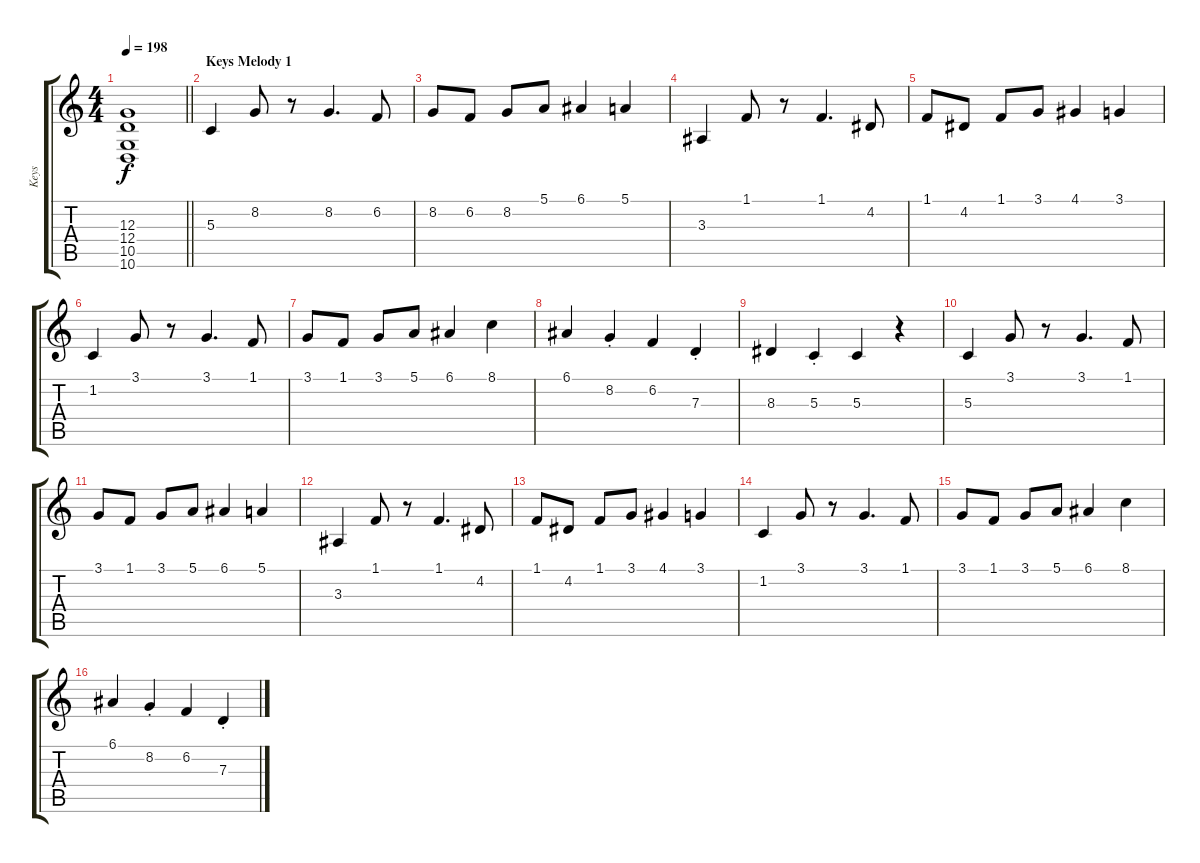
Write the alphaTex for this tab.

\track ("Keys" "Keys") {instrument stringensemble2}
\staff {score tabs}
\tuning (E4 B3 G3 D3 A2 E2) {hide}
\ts (4 4)
\tempo 198
\clef g2
\barLineRight lightlight
\ks c
(12.3 12.4 10.5 10.6).1{dy f} |
\section ("" "Keys Melody 1")
5.3.4{volume 13 instrument accordion} 8.2.8 r.8 8.2.4{d} 6.2.8 |
8.2.8 6.2.8 8.2.8 5.1.8 6.1.4 5.1.4 |
3.3.4 1.1.8 r.8 1.1.4{d} 4.2.8 |
1.1.8 4.2.8 1.1.8 3.1.8 4.1.4 3.1.4 |
1.2.4 3.1.8 r.8 3.1.4{d} 1.1.8 |
3.1.8 1.1.8 3.1.8 5.1.8 6.1.4 8.1.4 |
6.1.4 8.2{st}.4 6.2.4 7.3{st}.4 |
8.3.4 5.3{st}.4 5.3.4 r.4 |
5.3.4 3.1.8 r.8 3.1.4{d} 1.1.8 |
3.1.8 1.1.8 3.1.8 5.1.8 6.1.4 5.1.4 |
3.3.4 1.1.8 r.8 1.1.4{d} 4.2.8 |
1.1.8 4.2.8 1.1.8 3.1.8 4.1.4 3.1.4 |
1.2.4 3.1.8 r.8 3.1.4{d} 1.1.8 |
3.1.8 1.1.8 3.1.8 5.1.8 6.1.4 8.1.4 |
6.1.4 8.2{st}.4 6.2.4 7.3{st}.4
